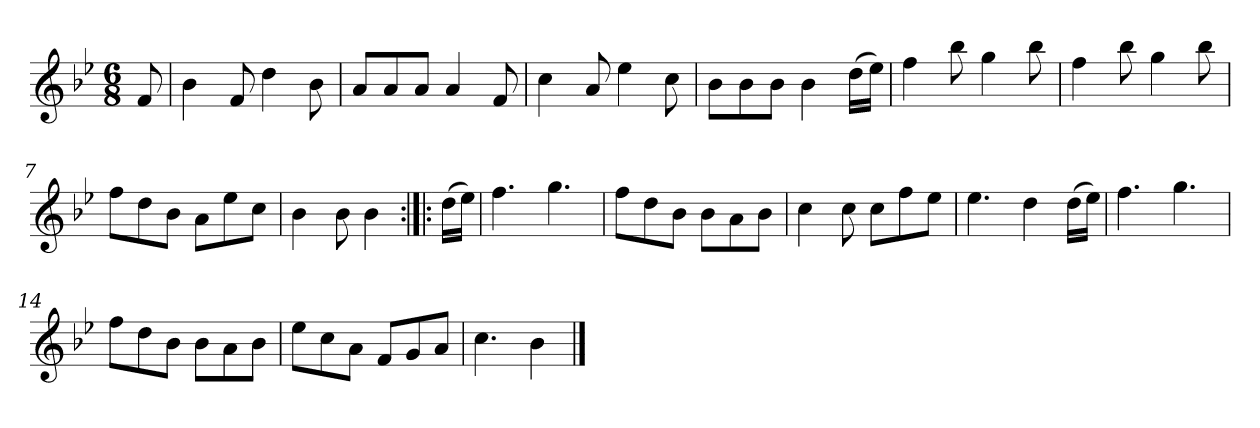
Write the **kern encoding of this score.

**kern
*part1
*staff1
*clefG2
*k[b-e-]
*B-:
*M6/8
*MM120
=
8f
=1
4b-
8f
4dd
8b-
=2
8a/L
8a/
8a/J
4a
8f
=3
4cc
8a
4ee-
8cc
=4
8b-\L
8b-\
8b-\J
4b-
(16dd\LL
16ee-\JJ)
=5
4ff
8bb-
4gg
8bb-
=6
4ff
8bb-
4gg
8bb-
=7
8ff\L
8dd\
8b-\J
8a\L
8ee-\
8cc\J
=8
4b-
8b-
4b-
=:|!|:
(16dd\LL
16ee-\JJ)
=9
4.ff
4.gg
=10
8ff\L
8dd\
8b-\J
8b-\L
8a\
8b-\J
=11
4cc
8cc
8cc\L
8ff\
8ee-\J
=12
4.ee-
4dd
(16dd\LL
16ee-\JJ)
=13
4.ff
4.gg
=14
8ff\L
8dd\
8b-\J
8b-\L
8a\
8b-\J
=15
8ee-\L
8cc\
8a\J
8f/L
8g/
8a/J
=16
4.cc
4b-
==
*-
